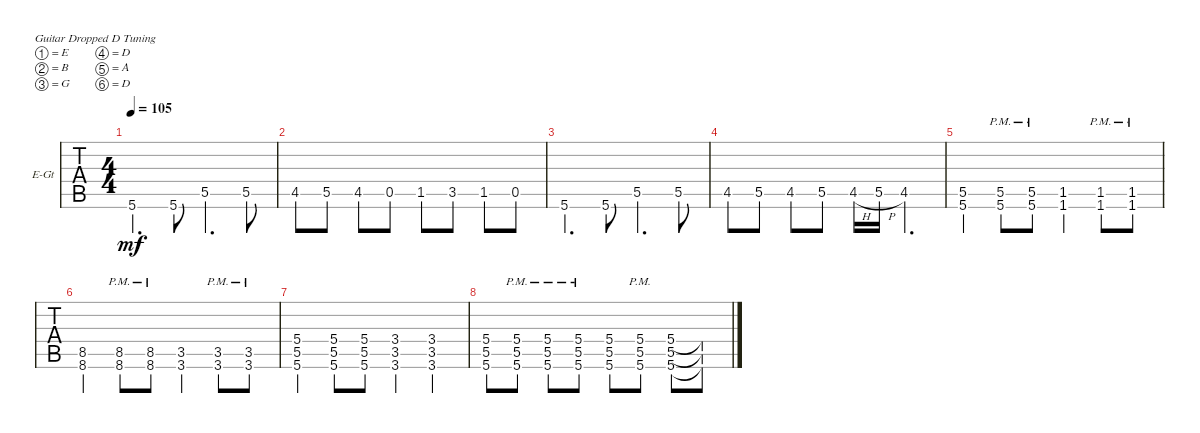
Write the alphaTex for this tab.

\defaultSystemsLayout 4
\bracketExtendMode groupsimilarinstruments
\firstSystemTrackNameOrientation horizontal
\otherSystemsTrackNameOrientation horizontal
\track ("Guitar Ghoul I" "E-Gt") {instrument distortionguitar}
\staff {tabs}
\tuning (E4 B3 G3 D3 A2 D2)
\ts (4 4)
\tempo 105
\clef g2
\ks c
5.6.4{d dy mf} 5.6.8 5.5.4{d} 5.5.8 |
4.5.8 5.5.8 4.5.8 0.5.8 1.5.8 3.5.8 1.5.8 0.5.8 |
5.6.4{d} 5.6.8 5.5.4{d} 5.5.8 |
4.5.8 5.5.8 4.5.8 5.5.8 4.5{h}.16 5.5{h}.16 4.5.4{d} |
(5.6 5.5).4 (5.6{pm} 5.5{pm}).8 (5.6{pm} 5.5{pm}).8 (1.6 1.5).4 (1.6{pm} 1.5{pm}).8 (1.6{pm} 1.5{pm}).8 |
(8.6 8.5).4 (8.6{pm} 8.5{pm}).8 (8.6{pm} 8.5{pm}).8 (3.6 3.5).4 (3.6{pm} 3.5{pm}).8 (3.6{pm} 3.5{pm}).8 |
(5.6 5.5 5.4).4 (5.4 5.5 5.6).8 (5.6 5.5 5.4).8 (3.4 3.5 3.6).4 (3.6 3.5 3.4).4 |
(5.4 5.5 5.6).8 (5.6{pm} 5.5{pm} 5.4{pm}).8 (5.4{pm} 5.5{pm} 5.6{pm}).8 (5.6{pm} 5.5{pm} 5.4{pm}).8 (5.4 5.5 5.6).8 (5.6{pm} 5.5{pm} 5.4{pm}).8 (5.4 5.5 5.6).8 (5.5{t} 5.4{t} 5.6{t}).8
